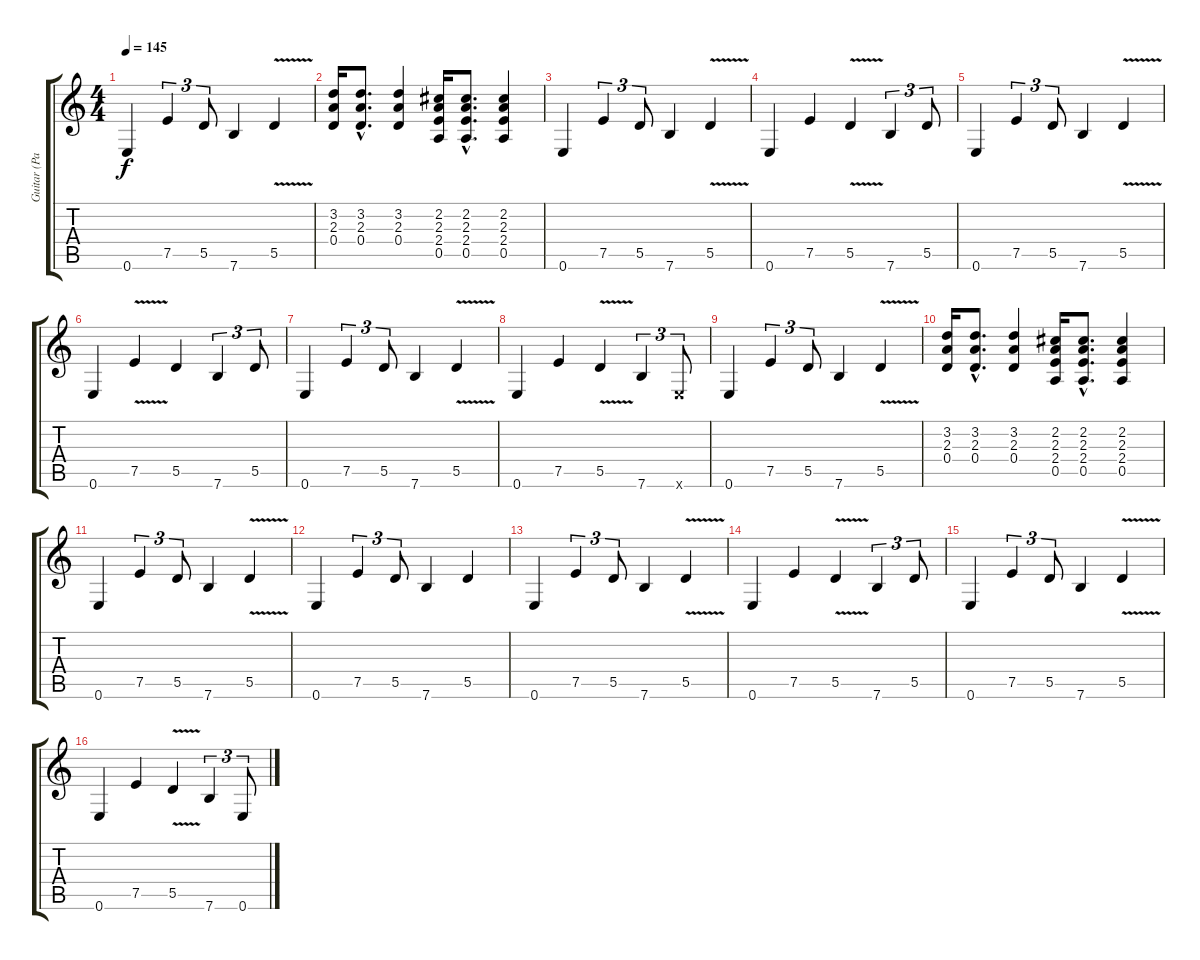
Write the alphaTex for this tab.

\track ("Guitar (Page)" "Guitar (Pa") {instrument overdrivenguitar}
\staff {score tabs}
\tuning (E4 B3 G3 D3 A2 E2) {hide}
\ts (4 4)
\tempo 145
\clef g2
\ks c
0.6.4{dy f} 7.5.4{tu (3 2)} 5.5.8{tu (3 2)} 7.6.4 5.5{v}.4 |
(3.2 2.3 0.4).16 (3.2{hac} 2.3{hac} 0.4{hac}).8{d} (3.2 2.3 0.4).4 (2.2 2.3 2.4 0.5).16 (2.2{hac} 2.3{hac} 2.4{hac} 0.5{hac}).8{d} (2.2 2.3 2.4 0.5).4 |
0.6.4 7.5.4{tu (3 2)} 5.5.8{tu (3 2)} 7.6.4 5.5{v}.4 |
0.6.4 7.5.4 5.5{v}.4 7.6.4{tu (3 2)} 5.5.8{tu (3 2)} |
0.6.4 7.5.4{tu (3 2)} 5.5.8{tu (3 2)} 7.6.4 5.5{v}.4 |
0.6.4 7.5{v}.4 5.5.4 7.6.4{tu (3 2)} 5.5.8{tu (3 2)} |
0.6.4 7.5.4{tu (3 2)} 5.5.8{tu (3 2)} 7.6.4 5.5{v}.4 |
0.6.4 7.5.4 5.5{v}.4 7.6.4{tu (3 2)} 0.6{x}.8{tu (3 2)} |
0.6.4 7.5.4{tu (3 2)} 5.5.8{tu (3 2)} 7.6.4 5.5{v}.4 |
(3.2 2.3 0.4).16 (3.2{hac} 2.3{hac} 0.4{hac}).8{d} (3.2 2.3 0.4).4 (2.2 2.3 2.4 0.5).16 (2.2{hac} 2.3{hac} 2.4{hac} 0.5{hac}).8{d} (2.2 2.3 2.4 0.5).4 |
0.6.4 7.5.4{tu (3 2)} 5.5.8{tu (3 2)} 7.6.4 5.5{v}.4 |
0.6.4 7.5.4{tu (3 2)} 5.5.8{tu (3 2)} 7.6.4 5.5.4 |
0.6.4 7.5.4{tu (3 2)} 5.5.8{tu (3 2)} 7.6.4 5.5{v}.4 |
0.6.4 7.5.4 5.5{v}.4 7.6.4{tu (3 2)} 5.5.8{tu (3 2)} |
0.6.4 7.5.4{tu (3 2)} 5.5.8{tu (3 2)} 7.6.4 5.5{v}.4 |
0.6.4 7.5.4 5.5{v}.4 7.6.4{tu (3 2)} 0.6.8{tu (3 2)}
